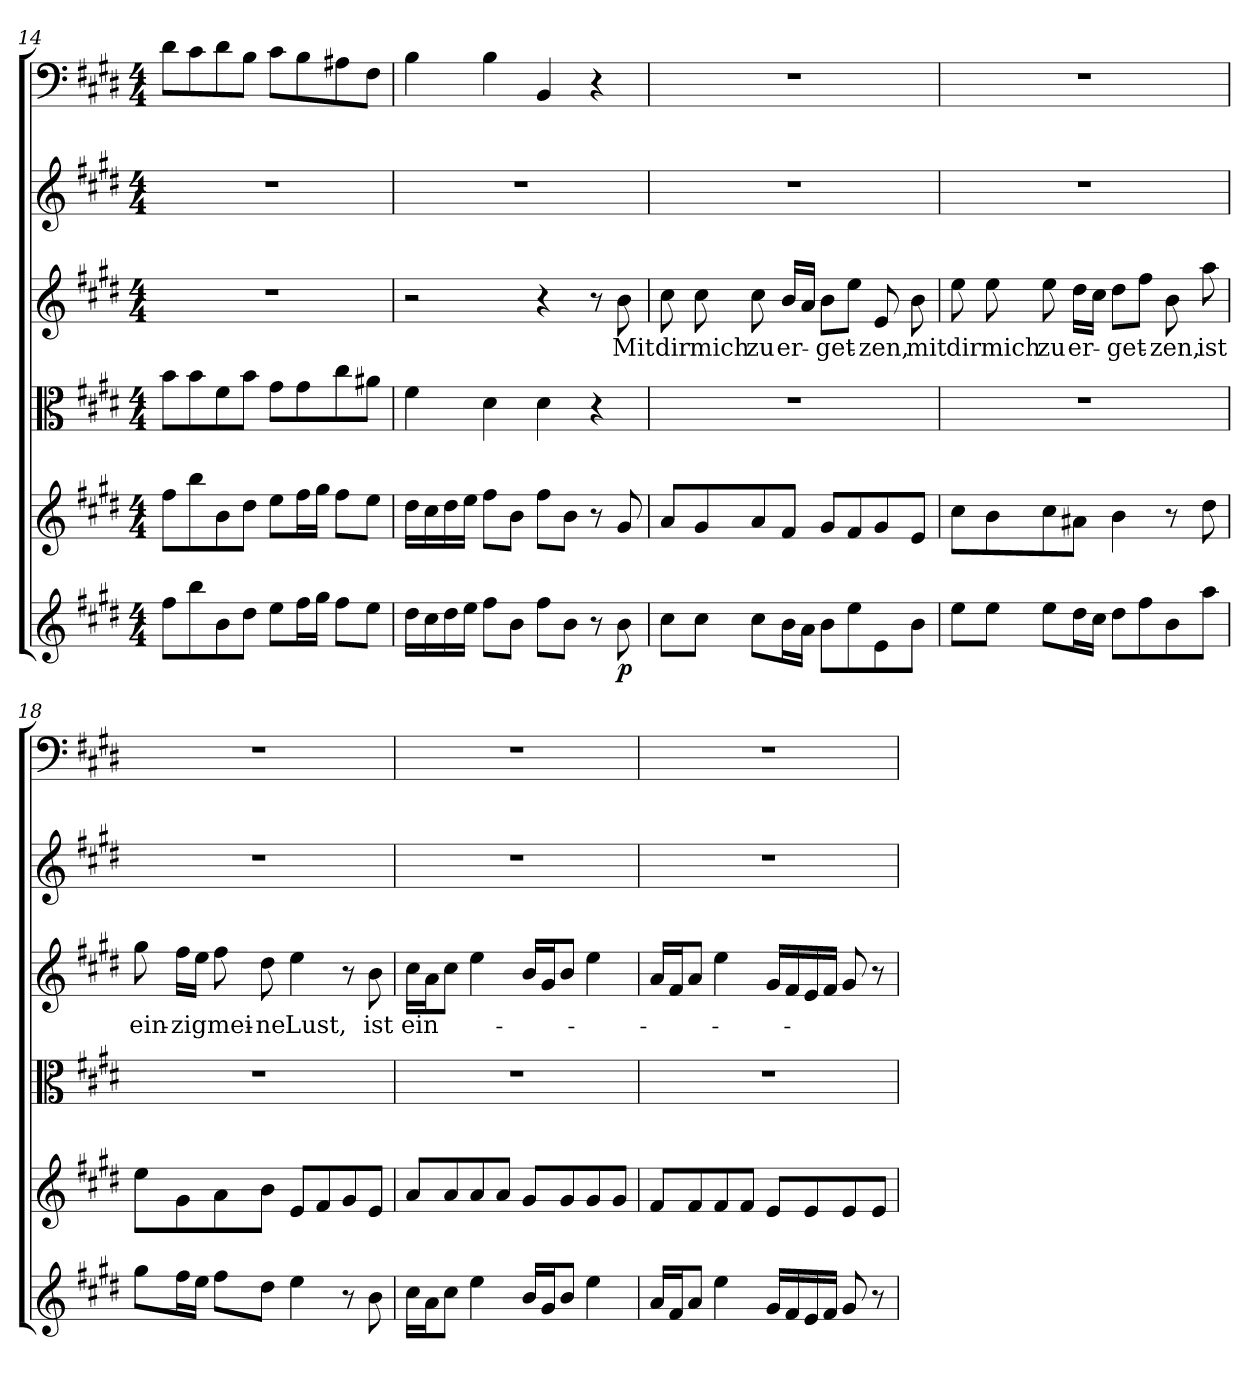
**kern	**dynam	**kern	**kern	**kern	**text	**kern	**kern
*part6	*part6	*part5	*part4	*part3	*part3	*part2	*part1
*staff6	*staff6	*staff5	*staff4	*staff3	*staff3	*staff2	*staff1
*clefG2	*	*clefG2	*clefC3	*clefG2	*	*clefG2	*clefF4
*k[f#c#g#d#]	*	*k[f#c#g#d#]	*k[f#c#g#d#]	*k[f#c#g#d#]	*	*k[f#c#g#d#]	*k[f#c#g#d#]
*E:	*	*E:	*E:	*E:	*	*E:	*E:
*M4/4	*	*M4/4	*M4/4	*M4/4	*	*M4/4	*M4/4
=14	=14	=14	=14	=14	=14	=14	=14
8ff#\L	.	8ff#\L	8b\L	1r	.	1r	8d#\L
8bb\	.	8bb\	8b\	.	.	.	8c#\
8b\	.	8b\	8f#\	.	.	.	8d#\
8dd#\J	.	8dd#\J	8b\J	.	.	.	8B\J
8ee\L	.	8ee\L	8g#\L	.	.	.	8c#\L
16ff#\L	.	16ff#\L	8g#\	.	.	.	8B\
16gg#\JJ	.	16gg#\JJ	.	.	.	.	.
8ff#\L	.	8ff#\L	8cc#\	.	.	.	8A#X\
8ee\J	.	8ee\J	8a#X\J	.	.	.	8F#\J
=15	=15	=15	=15	=15	=15	=15	=15
16dd#\LL	.	16dd#\LL	4f#\	2r	.	1r	4B\
16cc#\	.	16cc#\	.	.	.	.	.
16dd#\	.	16dd#\	.	.	.	.	.
16ee\JJ	.	16ee\JJ	.	.	.	.	.
8ff#\L	.	8ff#\L	4d#\	.	.	.	4B\
8b\J	.	8b\J	.	.	.	.	.
8ff#\L	.	8ff#\L	4d#\	4r	.	.	4BB/
8b\J	.	8b\J	.	.	.	.	.
8r	.	8r	4r	8r	.	.	4r
8b\	p	8g#/	.	8b\	Mit	.	.
=16	=16	=16	=16	=16	=16	=16	=16
8cc#\L	.	8a/L	1r	8cc#\	dir	1r	1r
8cc#\J	.	8g#/	.	8cc#\	mich	.	.
8cc#\L	.	8a/	.	8cc#\	zu	.	.
16b\L	.	8f#/J	.	16b/LL	er-	.	.
16a\JJ	.	.	.	16a/JJ	.	.	.
8b\L	.	8g#/L	.	8b\L	-get-	.	.
8ee\	.	8f#/	.	8ee\J	.	.	.
8e\	.	8g#/	.	8e/	-zen,	.	.
8b\J	.	8e/J	.	8b\	mit	.	.
=17	=17	=17	=17	=17	=17	=17	=17
8ee\L	.	8cc#\L	1r	8ee\	dir	1r	1r
8ee\J	.	8b\	.	8ee\	mich	.	.
8ee\L	.	8cc#\	.	8ee\	zu	.	.
16dd#\L	.	8a#X\J	.	16dd#\LL	er-	.	.
16cc#\JJ	.	.	.	16cc#\JJ	.	.	.
8dd#\L	.	4b\	.	8dd#\L	-get-	.	.
8ff#\	.	.	.	8ff#\J	.	.	.
8b\	.	8r	.	8b\	-zen,	.	.
8aa\J	.	8dd#\	.	8aa\	ist	.	.
=18	=18	=18	=18	=18	=18	=18	=18
8gg#\L	.	8ee\L	1r	8gg#\	ein-	1r	1r
16ff#\L	.	8g#\	.	16ff#\LL	-zig	.	.
16ee\JJ	.	.	.	16ee\JJ	.	.	.
8ff#\L	.	8a\	.	8ff#\	mei-	.	.
8dd#\J	.	8b\J	.	8dd#\	-ne	.	.
4ee\	.	8e/L	.	4ee\	Lust,	.	.
.	.	8f#/	.	.	.	.	.
8r	.	8g#/	.	8r	.	.	.
8b\	.	8e/J	.	8b\	ist	.	.
=19	=19	=19	=19	=19	=19	=19	=19
16cc#\LL	.	8a/L	1r	16cc#\LL	ein-	1r	1r
16a\J	.	.	.	16a\J	.	.	.
8cc#\J	.	8a/	.	8cc#\J	.	.	.
4ee\	.	8a/	.	4ee\	.	.	.
.	.	8a/J	.	.	.	.	.
16b/LL	.	8g#/L	.	16b/LL	.	.	.
16g#/J	.	.	.	16g#/J	.	.	.
8b/J	.	8g#/	.	8b/J	.	.	.
4ee\	.	8g#/	.	4ee\	.	.	.
.	.	8g#/J	.	.	.	.	.
=20	=20	=20	=20	=20	=20	=20	=20
16a/LL	.	8f#/L	1r	16a/LL	.	1r	1r
16f#/J	.	.	.	16f#/J	.	.	.
8a/J	.	8f#/	.	8a/J	.	.	.
4ee\	.	8f#/	.	4ee\	.	.	.
.	.	8f#/J	.	.	.	.	.
16g#/LL	.	8e/L	.	16g#/LL	.	.	.
16f#/	.	.	.	16f#/	.	.	.
16e/	.	8e/	.	16e/	.	.	.
16f#/JJ	.	.	.	16f#/JJ	.	.	.
8g#/	.	8e/	.	8g#/	.	.	.
8r	.	8e/J	.	8r	.	.	.
=	=	=	=	=	=	=	=
*-	*-	*-	*-	*-	*-	*-	*-
